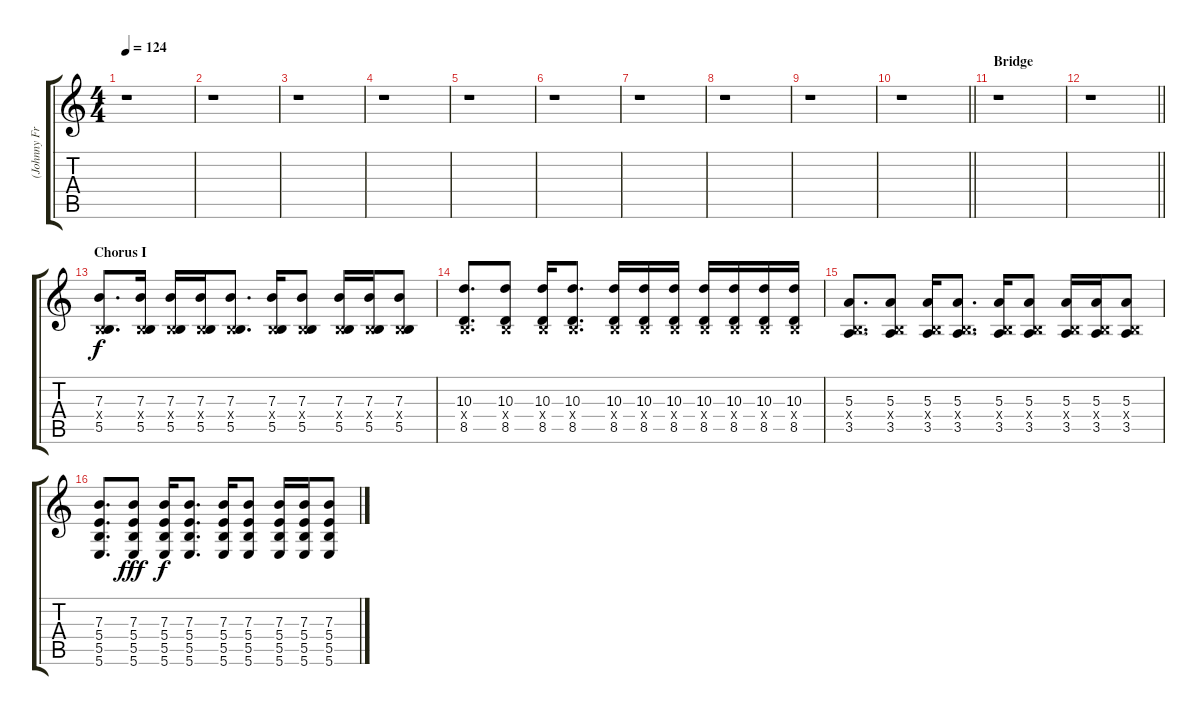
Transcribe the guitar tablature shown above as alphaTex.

\track ("(Johnny Franck) Rythm Guitar" "(Johnny Fr") {instrument distortionguitar}
\staff {score tabs}
\tuning (Db4 Ab3 E3 B2 Gb2 B1) {hide}
\ts (4 4)
\tempo 124
\clef g2
\ks c
r.1{dy fff} |
r.1 |
r.1 |
r.1 |
r.1 |
r.1 |
r.1 |
r.1 |
r.1 |
\barLineRight lightlight
r.1 |
\section ("" "Bridge")
r.1 |
\barLineRight lightlight
r.1 |
\section ("" "Chorus I")
(7.3 0.4{x} 5.5).8{d dy f} (7.3 0.4{x} 5.5).16 (7.3 0.4{x} 5.5).16 (7.3 0.4{x} 5.5).16 (7.3 0.4{x} 5.5).8{d} (7.3 0.4{x} 5.5).16 (7.3 0.4{x} 5.5).8 (7.3 0.4{x} 5.5).16 (7.3 0.4{x} 5.5).16 (7.3 0.4{x} 5.5).8 |
(10.3 0.4{x} 8.5).8{d} (10.3 0.4{x} 8.5).8 (10.3 0.4{x} 8.5).16 (10.3 0.4{x} 8.5).8{d} (10.3 0.4{x} 8.5).16 (10.3 0.4{x} 8.5).16 (10.3 0.4{x} 8.5).16 (10.3 0.4{x} 8.5).16 (10.3 0.4{x} 8.5).16 (10.3 0.4{x} 8.5).16 (10.3 0.4{x} 8.5).16 |
(5.3 0.4{x} 3.5).8{d} (5.3 0.4{x} 3.5).8 (5.3 0.4{x} 3.5).16 (5.3 0.4{x} 3.5).8{d} (5.3 0.4{x} 3.5).16 (5.3 0.4{x} 3.5).8 (5.3 0.4{x} 3.5).16 (5.3 0.4{x} 3.5).16 (5.3 0.4{x} 3.5).8 |
(7.3 5.4 5.5 5.6).8{d} (7.3 5.4 5.5 5.6).8{dy fff} (7.3 5.4 5.5 5.6).16{dy f} (7.3 5.4 5.5 5.6).8{d} (7.3 5.4 5.5 5.6).16 (7.3 5.4 5.5 5.6).8 (7.3 5.4 5.5 5.6).16 (7.3 5.4 5.5 5.6).16 (7.3 5.4 5.5 5.6).8
